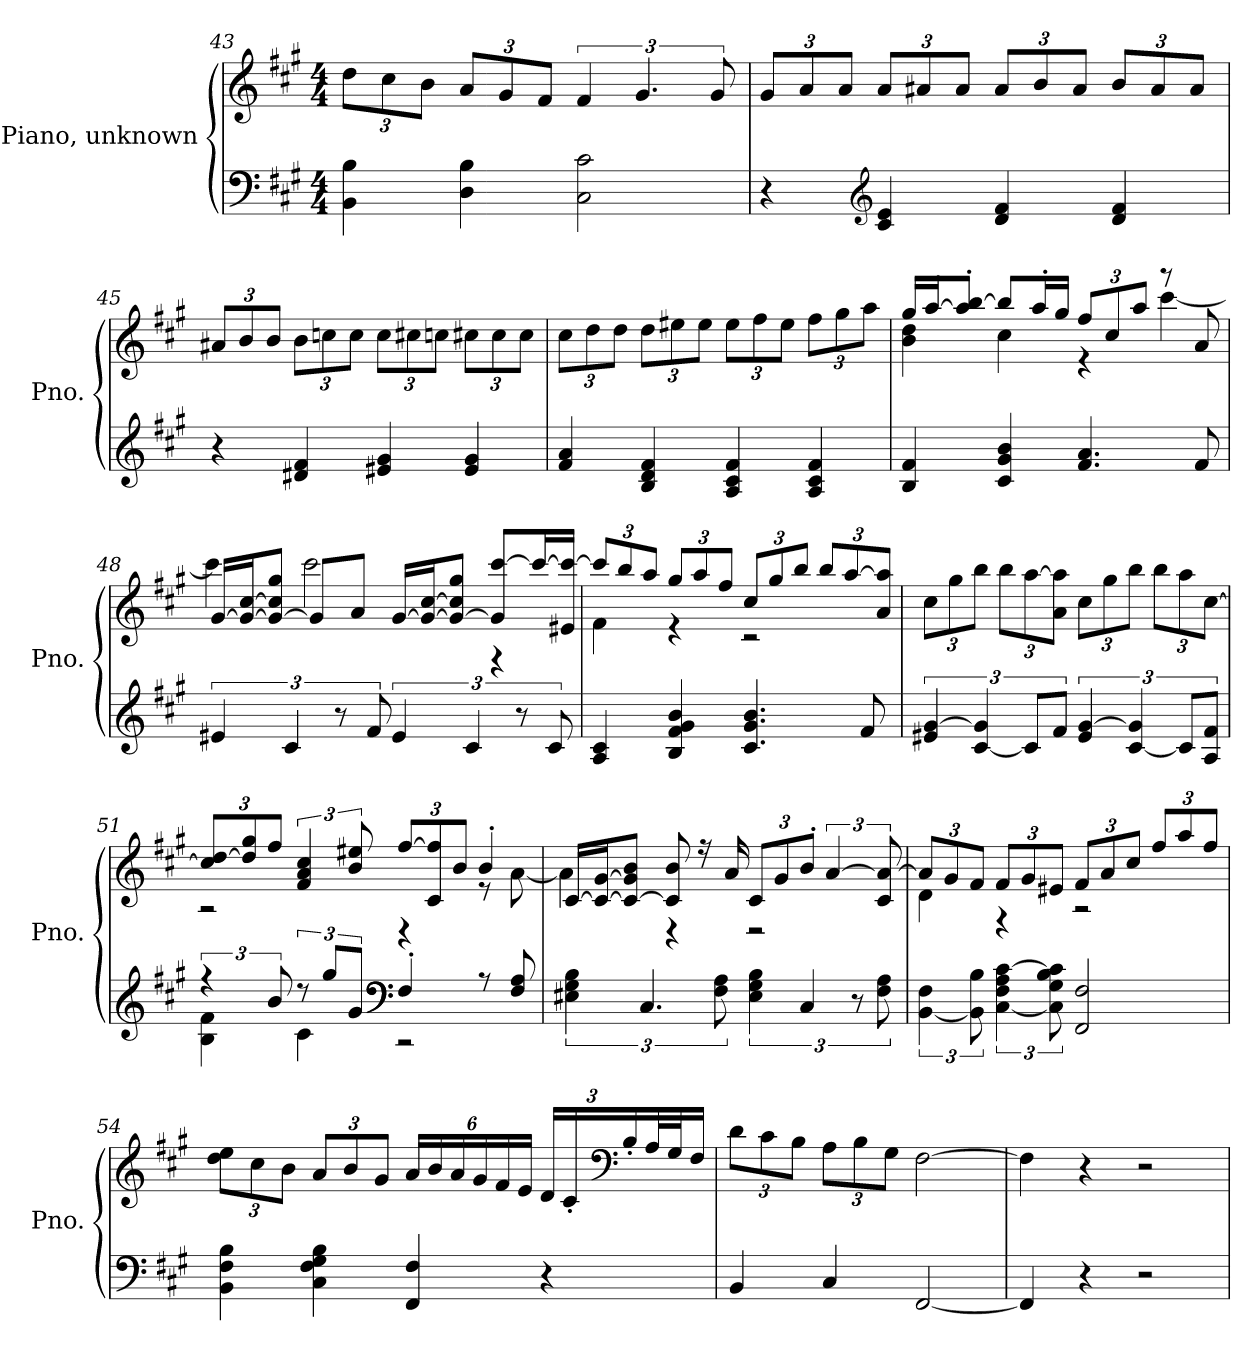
**kern	**kern
*part1	*part1
*staff2	*staff1
*I"Piano, unknown	*
*I'Pno.	*
*clefF4	*clefG2
*k[f#c#g#]	*k[f#c#g#]
*M4/4	*M4/4
*	*Xbrackettup
=43	=43
4BB\ 4B\	12dd\L
.	12cc#\
.	12b\J
4D\ 4B\	12a/L
.	12g#/
.	12f#/J
*	*brackettup
2C#\ 2c#\	6f#/
.	6.g#/
.	12g#/
=44	=44
*	*Xbrackettup
4r	12g#/L
.	12a/
.	12a/J
*clefG2	*
4c#/ 4e/	12a/L
.	12a#X/
.	12a#/J
4d/ 4f#/	12a#/L
.	12b/
.	12a#/J
4d/ 4f#/	12b/L
.	12a#/
.	12a#/J
!!LO:LB:g=z
=45	=45
4r	12a#X/L
.	12b/
.	12b/J
4d#X/ 4f#/	12b\L
.	12ccn\
.	12cc\J
4e#X/ 4g#/	12cc\L
.	12cc#X\
.	12ccn\J
4e#/ 4g#/	12cc#X\L
.	12cc#\
.	12cc#\J
=46	=46
4f#/ 4a/	12cc#\L
.	12dd\
.	12dd\J
4B/ 4d/ 4f#/	12dd\L
.	12ee#X\
.	12ee#\J
4A/ 4c#/ 4f#/	12ee#\L
.	12ff#\
.	12ee#\J
4A/ 4c#/ 4f#/	12ff#\L
.	12gg#\
.	12aa\J
=47	=47
*	*^
4B/ 4f#/	16gg#/LL	4b\ 4dd\
.	[16aa'/J	.
.	8aa/]' [8bb/'J	.
4c#/ 4g#/ 4b/	8bb/L]	4cc#\
.	16aa'/L	.
.	16gg#/JJ	.
4.f#/ 4.a/	12ff#/L	4r
.	12cc#/	.
.	12aa/J	.
.	8r	[4ccc#\
8f#/	8a/	.
!!LO:LB:g=z	!!
=48	=48	=48
6e#X/	[16g#/LL	4ccc#\]
.	16g#/_ [16cc#/J	.
.	8g#/_ 8cc#/] 8gg#/J	.
6c#/	.	.
.	8g#/L]	2ccc#\
12r	.	.
.	8a/J	.
12f#/	.	.
6e#/	[16g#/LL	.
.	16g#/_ [16cc#/J	.
.	8g#/_ 8cc#/] 8gg#/J	.
6c#/	.	.
.	8g#/] [8ccc#/L	4r
12r	.	.
.	16ccc#/L_	.
12c#/	.	.
.	16e#X/ 16ccc#/_JJ	.
=49	=49	=49
4A/ 4c#/	12ccc#/L]	4f#\
.	12bb/	.
.	12aa/J	.
4B/ 4f#/ 4g#/ 4b/	12gg#/L	4r
.	12aa/	.
.	12ff#/J	.
4.c#/ 4.g#/ 4.b/	12cc#/L	2r
.	12gg#/	.
.	12bb/J	.
.	12bb/L	.
.	[12aa/	.
8f#/	.	.
.	12a/ 12aa/]J	.
*	*v	*v
!!LO:LB:g=z
=50	=50
6e#X/ [6g#/	12cc#\L
.	12gg#\
[6c#/ 6g#/]	12bb\J
.	12bb\L
12c#/L]	[12aa\
12f#/J	12a\ 12aa\]J
6e#/ [6g#/	12cc#\L
.	12gg#\
[6c#/ 6g#/]	12bb\J
.	12bb\L
12c#/L]	12aa\
12A/ 12f#/J	[12cc#\J
=51	=51
*^	*^
6r	4B\ 4f#\	12cc#/] [12dd/L	2r
.	.	12dd/] 12gg#/	.
12b/	.	12ff#/J	.
*	*	*brackettup	*
12r	4c#\	6f#/ 6a/ 6cc#/	.
12gg#/L	.	.	.
12g#/J	.	12b/ 12ee#X/	.
*clefF4	*	*	*
*	*	*Xbrackettup	*
4F#'/	2r	[12ff#/L	4r
.	.	12c#/ 12ff#/]	.
.	.	12b/J	.
8r	.	4b'/	8r
8F#/ 8A/	.	.	[8a\
*v	*v	*	*
!!LO:LB:g=z	!!
=52	=52	=52
6E#X\ 6G#\ 6B\	[16c#/LL	4a\]
.	16c#/_ [16g#/J	.
.	8c#/_ 8g#/] 8b/J	.
6.C#/	.	.
.	8c#/] 8b/	4r
.	16r	.
12F#\ 12A\	.	.
.	16a/	.
6E#\ 6G#\ 6B\	12c#/L	2r
.	12g#/	.
6C#/	12b'/J	.
*	*brackettup	*
.	[6a/	.
12r	.	.
12F#\ 12A\	12c#/ 12a/_	.
=53	=53	=53
*	*Xbrackettup	*
[6BB\ 6F#\	12a/L]	4d\
.	12g#/	.
12BB\] 12B\	12f#/J	.
[6C#\ 6F#\ 6A\ [6c#\	12f#/L	4r
.	12g#/	.
12C#\] 12G#\ 12B\ 12c#\]	12e#X/J	.
2FF#/ 2F#/	12f#/L	2r
.	12a/	.
.	12cc#/J	.
.	12ff#/L	.
.	12aa/	.
.	12ff#/J	.
*	*v	*v
!!LO:PB:g=z
=54	=54
4BB\ 4F#\ 4B\	12dd\ 12ee\L
.	12cc#\
.	12b\J
4C#\ 4F#\ 4G#\ 4B\	12a/L
.	12b/
.	12g#/J
4FF#/ 4F#/	24a/LL
.	24b/
.	24a/
.	24g#/
.	24f#/
.	24e/JJ
4r	24d/LL
.	24c#'/
*	*clefF4
.	24B'/
.	32A/L
.	32G#/J
.	16F#/JJ
=55	=55
4BB/	12d\L
.	12c#\
.	12B\J
4C#/	12A\L
.	12B\
.	12G#\J
[2FF#/	[2F#\
=56	=56
4FF#/]	4F#\]
4r	4r
2r	2r
=	=
*-	*-
